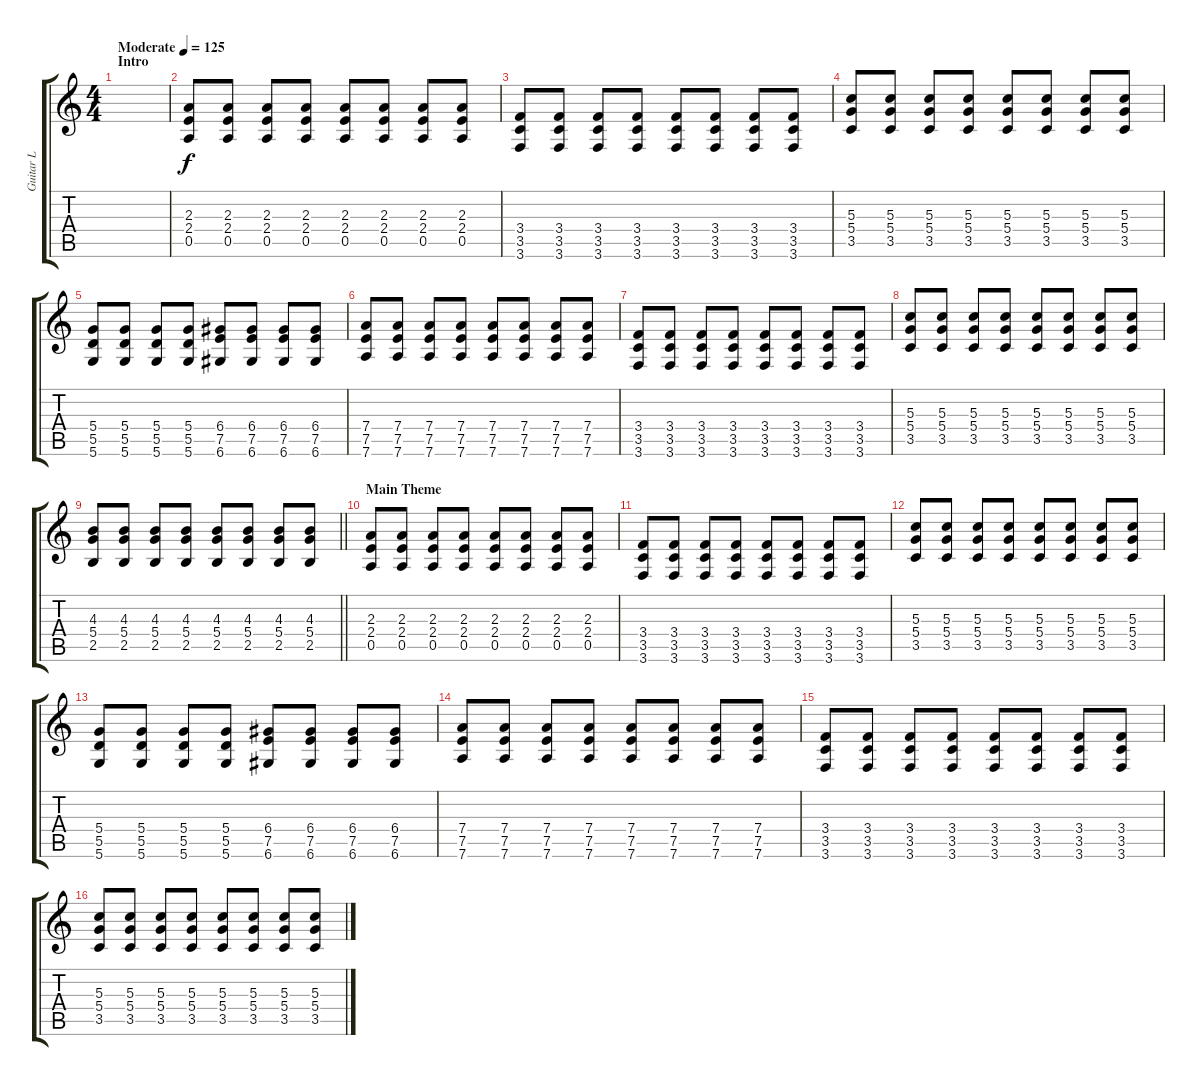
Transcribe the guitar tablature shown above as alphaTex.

\track ("Guitar L" "Guitar L") {instrument distortionguitar}
\staff {score tabs}
\tuning (E4 B3 G3 D3 A2 D2) {hide}
\ts (4 4)
\section ("" "Intro")
\tempo (125 "Moderate")
\clef g2
\ks c
|
(2.3 2.4 0.5).8 (2.3 2.4 0.5).8 (2.3 2.4 0.5).8 (2.3 2.4 0.5).8 (2.3 2.4 0.5).8 (2.3 2.4 0.5).8 (2.3 2.4 0.5).8 (2.3 2.4 0.5).8 |
(3.4 3.5 3.6).8 (3.4 3.5 3.6).8 (3.4 3.5 3.6).8 (3.4 3.5 3.6).8 (3.4 3.5 3.6).8 (3.4 3.5 3.6).8 (3.4 3.5 3.6).8 (3.4 3.5 3.6).8 |
(5.3 5.4 3.5).8 (5.3 5.4 3.5).8 (5.3 5.4 3.5).8 (5.3 5.4 3.5).8 (5.3 5.4 3.5).8 (5.3 5.4 3.5).8 (5.3 5.4 3.5).8 (5.3 5.4 3.5).8 |
(5.4 5.5 5.6).8 (5.4 5.5 5.6).8 (5.4 5.5 5.6).8 (5.4 5.5 5.6).8 (6.4 7.5 6.6).8 (6.4 7.5 6.6).8 (6.4 7.5 6.6).8 (6.4 7.5 6.6).8 |
(7.4 7.5 7.6).8 (7.4 7.5 7.6).8 (7.4 7.5 7.6).8 (7.4 7.5 7.6).8 (7.4 7.5 7.6).8 (7.4 7.5 7.6).8 (7.4 7.5 7.6).8 (7.4 7.5 7.6).8 |
(3.4 3.5 3.6).8 (3.4 3.5 3.6).8 (3.4 3.5 3.6).8 (3.4 3.5 3.6).8 (3.4 3.5 3.6).8 (3.4 3.5 3.6).8 (3.4 3.5 3.6).8 (3.4 3.5 3.6).8 |
(5.3 5.4 3.5).8 (5.3 5.4 3.5).8 (5.3 5.4 3.5).8 (5.3 5.4 3.5).8 (5.3 5.4 3.5).8 (5.3 5.4 3.5).8 (5.3 5.4 3.5).8 (5.3 5.4 3.5).8 |
\barLineRight lightlight
(4.3 5.4 2.5).8 (4.3 5.4 2.5).8 (4.3 5.4 2.5).8 (4.3 5.4 2.5).8 (4.3 5.4 2.5).8 (4.3 5.4 2.5).8 (4.3 5.4 2.5).8 (4.3 5.4 2.5).8 |
\section ("" "Main Theme")
(2.3 2.4 0.5).8 (2.3 2.4 0.5).8 (2.3 2.4 0.5).8 (2.3 2.4 0.5).8 (2.3 2.4 0.5).8 (2.3 2.4 0.5).8 (2.3 2.4 0.5).8 (2.3 2.4 0.5).8 |
(3.4 3.5 3.6).8 (3.4 3.5 3.6).8 (3.4 3.5 3.6).8 (3.4 3.5 3.6).8 (3.4 3.5 3.6).8 (3.4 3.5 3.6).8 (3.4 3.5 3.6).8 (3.4 3.5 3.6).8 |
(5.3 5.4 3.5).8 (5.3 5.4 3.5).8 (5.3 5.4 3.5).8 (5.3 5.4 3.5).8 (5.3 5.4 3.5).8 (5.3 5.4 3.5).8 (5.3 5.4 3.5).8 (5.3 5.4 3.5).8 |
(5.4 5.5 5.6).8 (5.4 5.5 5.6).8 (5.4 5.5 5.6).8 (5.4 5.5 5.6).8 (6.4 7.5 6.6).8 (6.4 7.5 6.6).8 (6.4 7.5 6.6).8 (6.4 7.5 6.6).8 |
(7.4 7.5 7.6).8 (7.4 7.5 7.6).8 (7.4 7.5 7.6).8 (7.4 7.5 7.6).8 (7.4 7.5 7.6).8 (7.4 7.5 7.6).8 (7.4 7.5 7.6).8 (7.4 7.5 7.6).8 |
(3.4 3.5 3.6).8 (3.4 3.5 3.6).8 (3.4 3.5 3.6).8 (3.4 3.5 3.6).8 (3.4 3.5 3.6).8 (3.4 3.5 3.6).8 (3.4 3.5 3.6).8 (3.4 3.5 3.6).8 |
(5.3 5.4 3.5).8 (5.3 5.4 3.5).8 (5.3 5.4 3.5).8 (5.3 5.4 3.5).8 (5.3 5.4 3.5).8 (5.3 5.4 3.5).8 (5.3 5.4 3.5).8 (5.3 5.4 3.5).8
